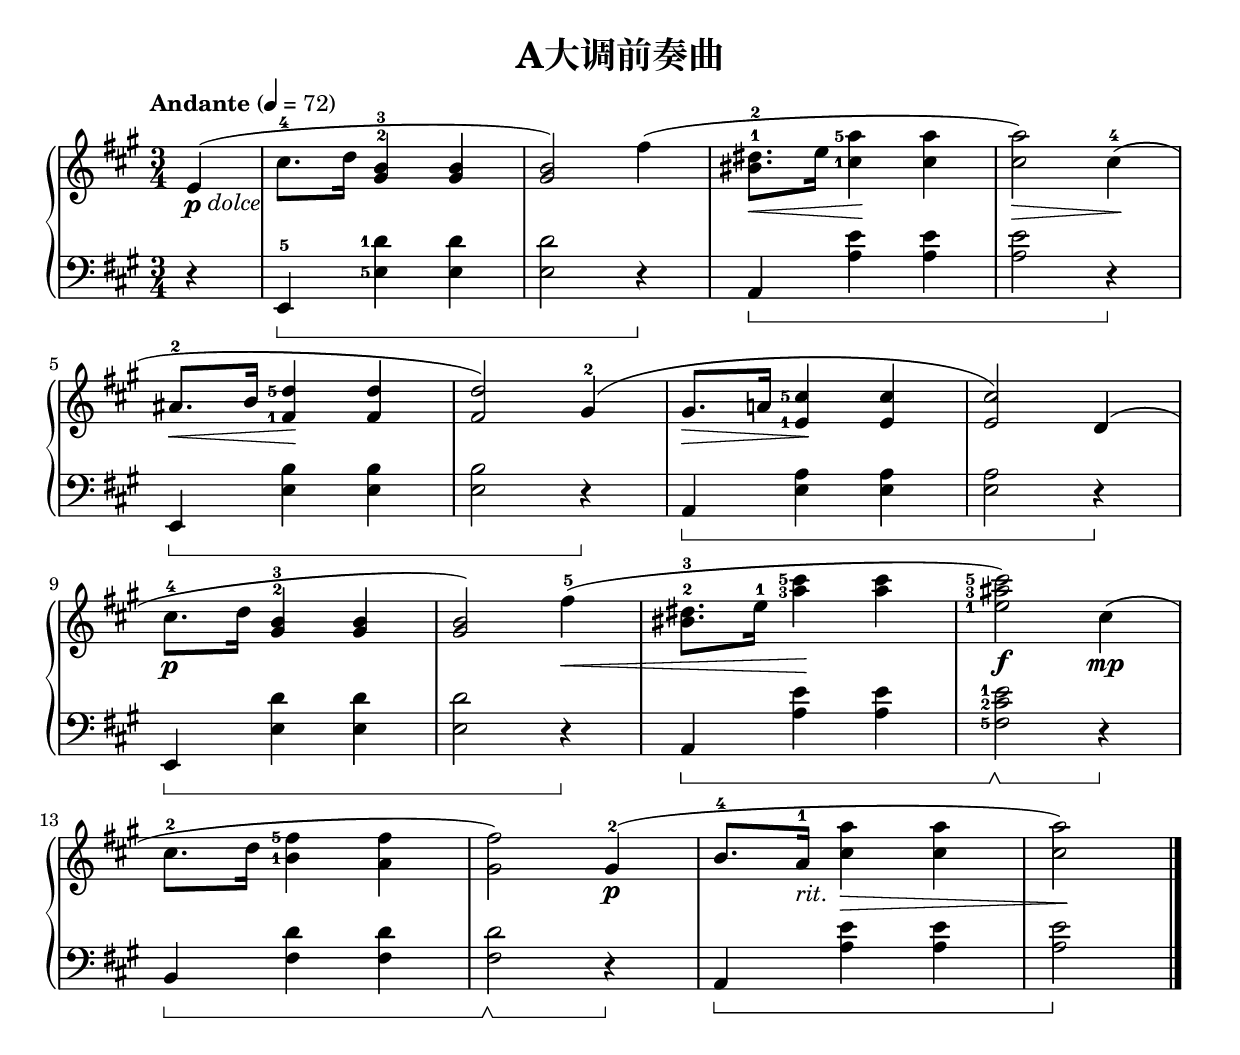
\version "2.18.2"
% 《约翰•汤普森 现代钢琴教程 2》 P24

songName = "A大调前奏曲"
% \include "../../../lib/paper-footer.ily"

\header {
  title = \songName
}

keyTime = {
  \key a \major
  \time 3/4
  % \numericTimeSignature
}

upper = \relative c'' {
  \clef treble
  \keyTime
  \tempo "Andante" 4=72
  \override Hairpin.to-barline = ##f
  \set fingeringOrientations = #'(left)
  
  \partial 4 e,\p_\markup {\halign #-1.8 \italic "dolce"}( |
  cis'8.-4 d16 <gis, b>4-2-3 q |
  q2) fis'4( |
  <bis, dis>8.-1-2\< e16 <cis-1 a'-5>4\! q |
  q2)\> cis4-4\!( |\break
  
  ais8.-2\< b16 <fis-1 d'-5>4\! q |
  q2) gis4-2^( |
  gis8.\> a!16 <e-1 cis'-5>4\! q |
  q2) d4( |\break
  
  cis'8.-4\p d16 <gis, b>4-2-3 q |
  q2) fis'4-5(\< |
  <bis, dis>8.-2-3 e16-1 <a-3 cis-5>4\! q |
  <e-1 ais-3 cis-5>2\f) cis4\mp( |\break
  
  cis8.-2 d16 <b-1 fis'-5>4 <a fis'>4 |
  <gis fis'>2) gis4-2\p( |
  b8.-4 a16-1_\markup {\italic "rit."} <cis a'>4\> q |
  q2\!) \bar "|."
}

lower = \relative c {
  \clef bass
  \keyTime
  \override Hairpin.to-barline = ##f
  %\dynamicUp
  \set Staff.pedalSustainStyle = #'bracket
  \set fingeringOrientations = #'(left)
  
  \partial 4 r4 |
  e,-5\sustainOn <e'-5 d'-1> q |
  q2 r4\sustainOff |
  a,4\sustainOn <a' e'> q |
  q2 r4\sustainOff |\break
  
  e,4\sustainOn <e' b'> q |
  q2 r4\sustainOff |
  a,4\sustainOn <e' a> q |
  q2 r4 \sustainOff |\break
  
  e,4\sustainOn <e' d'> q |
  q2 r4\sustainOff |
  a,4\sustainOn <a' e'> q |
  <fis-5 cis'-2 e-1>2\sustainOff \sustainOn r4\sustainOff |\break
  
  b,4\sustainOn <fis' d'> q |
  q2\sustainOff \sustainOn r4\sustainOff |
  a,4\sustainOn <a' e'> q |
  q2\sustainOff \bar "|."
}

\score {
  \new PianoStaff <<
    \new Staff = "upper" \upper
    \new Staff = "lower" \lower
  >>
  \layout {
    indent = 0\cm
  }
  \midi { }
}
